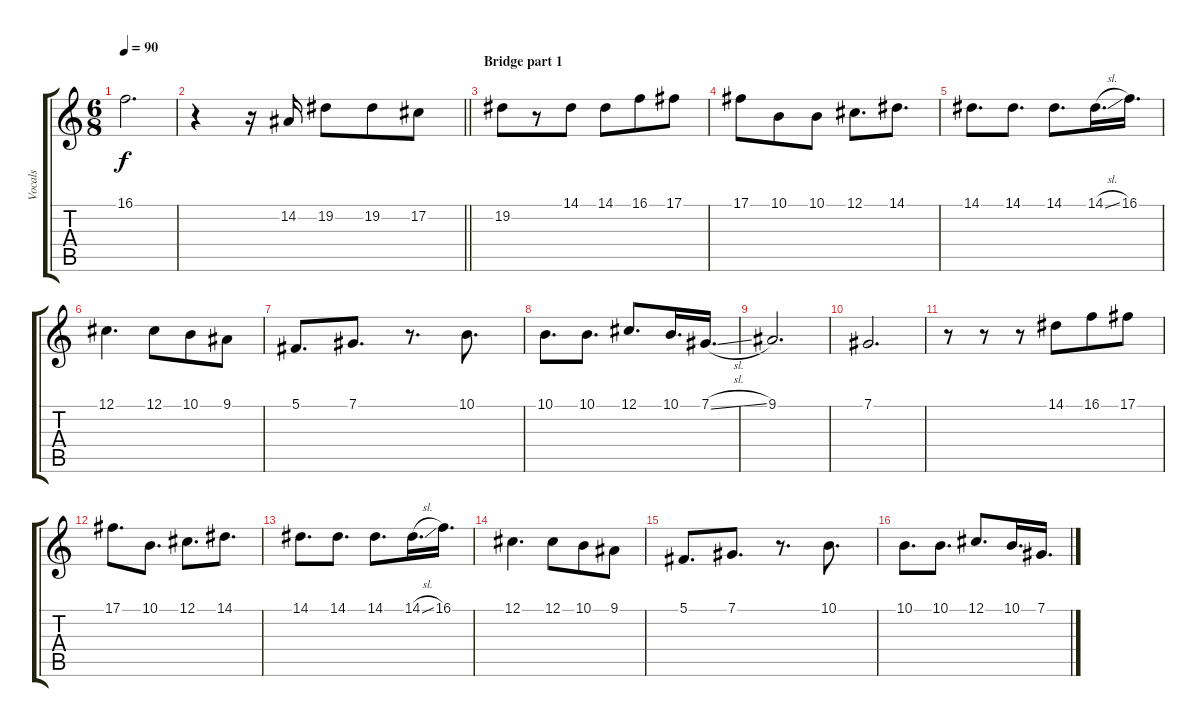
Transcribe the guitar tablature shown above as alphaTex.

\track ("Vocals" "Vocals") {instrument flute}
\staff {score tabs}
\tuning (Db4 Ab3 E3 B2 Gb2 B1) {hide}
\ts (6 8)
\tempo 90
\clef g2
\ks c
16.1.2{d dy f} |
\barLineRight lightlight
r.4 r.16 14.2.16 19.2.8 19.2.8 17.2.8 |
\section ("" "Bridge part 1")
19.2.8 r.8 14.1.8 14.1.8 16.1.8 17.1.8 |
17.1.8 10.1.8 10.1.8 12.1.8{d} 14.1.8{d} |
14.1.8{d} 14.1.8{d} 14.1.8{d} 14.1{sl}.16{d} 16.1.16{d} |
12.1.4{d} 12.1.8 10.1.8 9.1.8 |
5.1.8{d} 7.1.8{d} r.8{d} 10.1.8{d} |
10.1.8{d} 10.1.8{d} 12.1.8{d} 10.1.16{d} 7.1{sl}.16{d} |
9.1.2{d} |
7.1.2{d} |
r.8 r.8 r.8 14.1.8 16.1.8 17.1.8 |
17.1.8{d} 10.1.8{d} 12.1.8{d} 14.1.8{d} |
14.1.8{d} 14.1.8{d} 14.1.8{d} 14.1{sl}.16{d} 16.1.16{d} |
12.1.4{d} 12.1.8 10.1.8 9.1.8 |
5.1.8{d} 7.1.8{d} r.8{d} 10.1.8{d} |
10.1.8{d} 10.1.8{d} 12.1.8{d} 10.1.16{d} 7.1{sl}.16{d}
